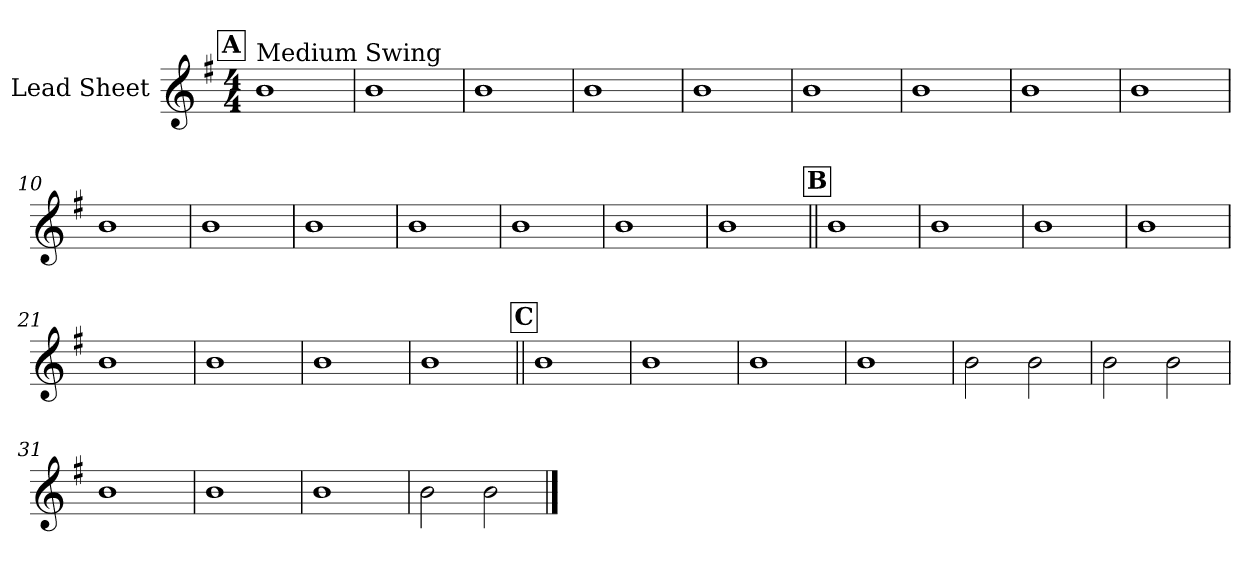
**kern
*part1
*staff1
*I"Lead Sheet
*clefG2
*k[f#]
*G:
*M4/4
!!LO:REH:place=s1:a:fs=14:t=A
=1
!LO:TX:a:t=Medium Swing
1b
=2
1b
=3
1b
=4
1b
!!LO:LB:g=z
=5
1b
=6
1b
=7
1b
=8
1b
!!LO:LB:g=z
=9
1b
=10
1b
=11
1b
=12
1b
!!LO:LB:g=z
=13
1b
=14
1b
=15
1b
=16
1b
!!LO:LB:g=z
!!LO:REH:place=s1:a:fs=14:t=B
=17||
1b
=18
1b
=19
1b
=20
1b
!!LO:LB:g=z
=21
1b
=22
1b
=23
1b
=24
1b
!!LO:LB:g=z
!!LO:REH:place=s1:a:fs=14:t=C
=25||
1b
=26
1b
=27
1b
=28
1b
!!LO:LB:g=z
=29
2b\
2b\
=30
2b\
2b\
=31
1b
=32
1b
!!LO:LB:g=z
=33
1b
=34
2b\
2b\
==
*-
